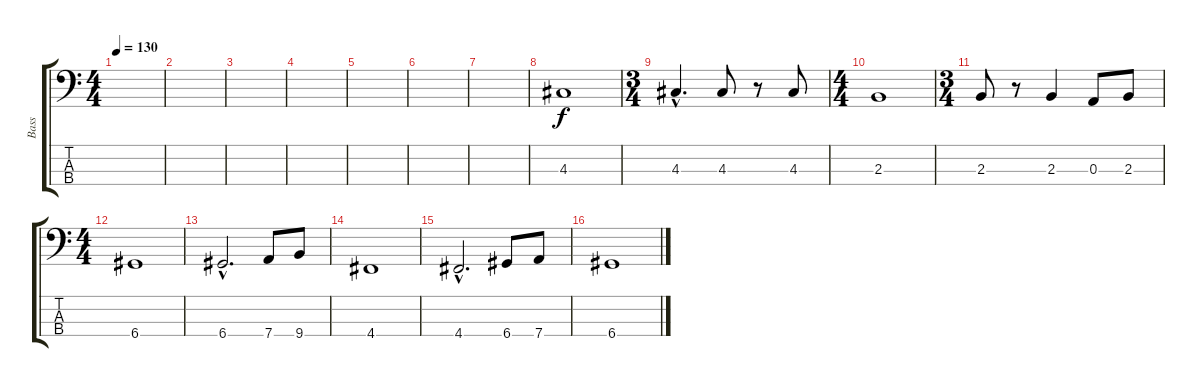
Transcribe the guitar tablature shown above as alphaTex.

\track ("Bass" "Bass") {instrument electricbassfinger}
\staff {score tabs}
\tuning (G2 D2 A1 D1) {hide}
\ts (4 4)
\tempo 130
\clef f4
\ks c
|
|
|
|
|
|
|
4.3.1{volume 13} |
\ts (3 4)
4.3{hac}.4{d} 4.3.8 r.8 4.3.8 |
\ts (4 4)
2.3.1 |
\ts (3 4)
2.3.8 r.8 2.3.4 0.3.8 2.3.8 |
\ts (4 4)
6.4.1 |
6.4{hac}.2{d} 7.4.8 9.4.8 |
4.4.1 |
4.4{hac}.2{d} 6.4.8 7.4.8 |
6.4.1
